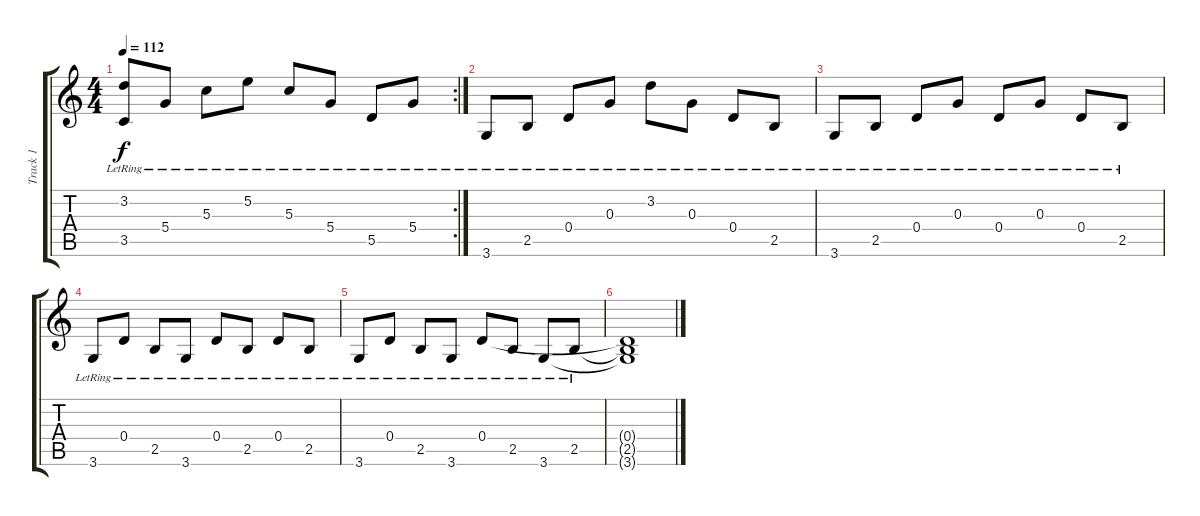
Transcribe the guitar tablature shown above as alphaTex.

\track ("Track 1" "Track 1") {instrument acousticguitarsteel}
\staff {score tabs}
\tuning (E4 B3 G3 D3 A2 E2) {hide}
\rc 2
\ts (4 4)
\tempo 112
\clef g2
\ks c
(3.2{lr} 3.5{lr}).8{dy f} 5.4{lr}.8 5.3{lr}.8 5.2{lr}.8 5.3{lr}.8 5.4{lr}.8 5.5{lr}.8 5.4{lr}.8 |
3.6{lr}.8 2.5{lr}.8 0.4{lr}.8 0.3{lr}.8 3.2{lr}.8 0.3{lr}.8 0.4{lr}.8 2.5{lr}.8 |
3.6{lr}.8 2.5{lr}.8 0.4{lr}.8 0.3{lr}.8 0.4{lr}.8 0.3{lr}.8 0.4{lr}.8 2.5{lr}.8 |
3.6{lr}.8 0.4{lr}.8 2.5{lr}.8 3.6{lr}.8 0.4{lr}.8 2.5{lr}.8 0.4{lr}.8 2.5{lr}.8 |
3.6{lr}.8 0.4{lr}.8 2.5{lr}.8 3.6{lr}.8 0.4{lr}.8 2.5{lr}.8 3.6{lr}.8 2.5{lr}.8 |
(0.4{t} 2.5{t} 3.6{t}).1
